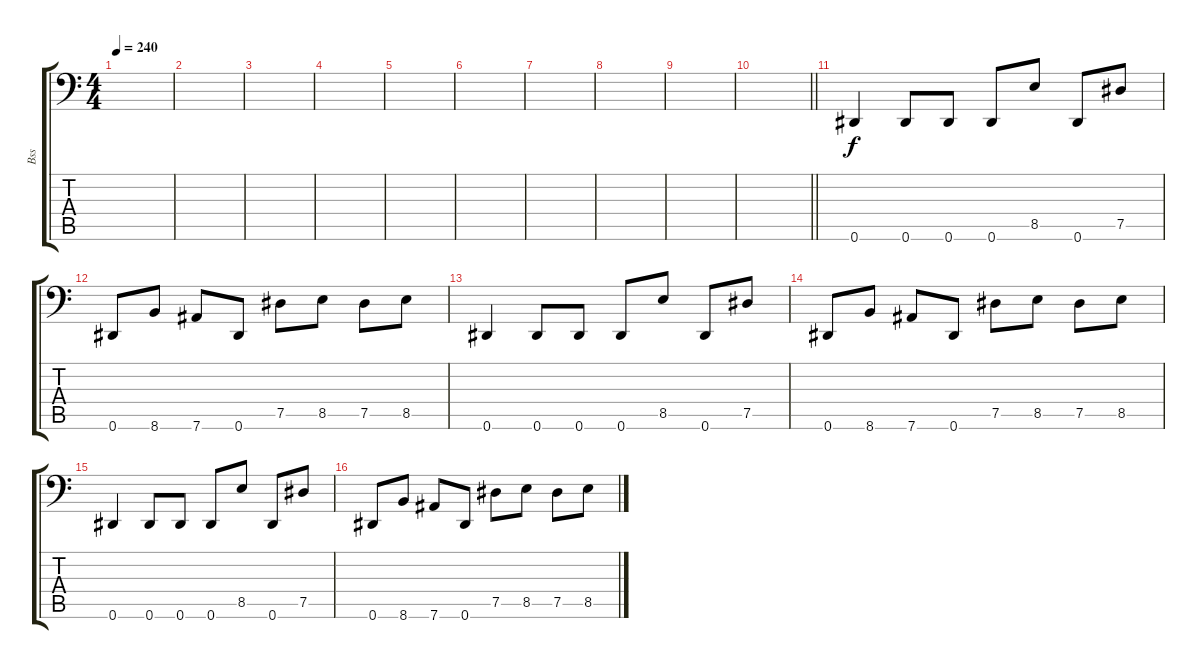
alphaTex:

\track ("Bss" "Bss") {instrument electricbasspick}
\staff {score tabs}
\tuning (Eb3 Bb2 Gb2 Db2 Ab1 Eb1) {hide}
\ts (4 4)
\tempo 240
\clef f4
\ks c
|
|
|
|
|
|
|
|
|
\barLineRight lightlight
|
0.6.4{dy f} 0.6.8 0.6.8 0.6.8 8.5.8 0.6.8 7.5.8 |
0.6.8 8.6.8 7.6.8 0.6.8 7.5.8 8.5.8 7.5.8 8.5.8 |
0.6.4 0.6.8 0.6.8 0.6.8 8.5.8 0.6.8 7.5.8 |
0.6.8 8.6.8 7.6.8 0.6.8 7.5.8 8.5.8 7.5.8 8.5.8 |
0.6.4 0.6.8 0.6.8 0.6.8 8.5.8 0.6.8 7.5.8 |
0.6.8 8.6.8 7.6.8 0.6.8 7.5.8 8.5.8 7.5.8 8.5.8
